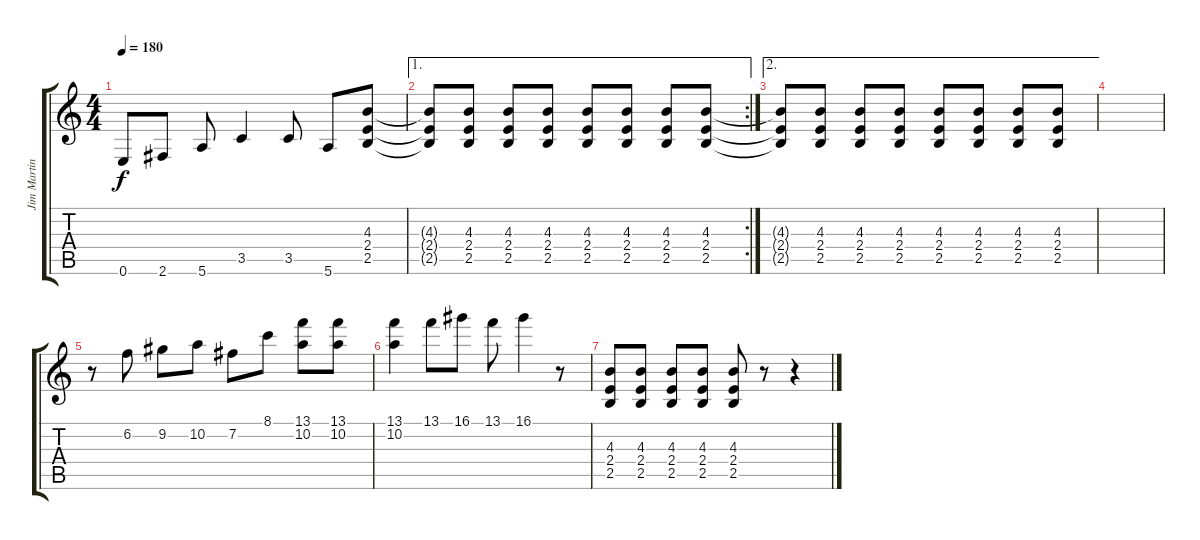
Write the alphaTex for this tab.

\track ("Jim Martin 2" "Jim Martin") {instrument distortionguitar}
\staff {score tabs}
\tuning (E4 B3 G3 D3 A2 E2) {hide}
\ts (4 4)
\tempo 180
\clef g2
\ks c
0.6.8{dy f} 2.6.8 5.6.8 3.5.4 3.5.8 5.6.8 (4.3 2.4 2.5).8 |
\ae 1
\rc 2
(4.3{t} 2.4{t} 2.5{t}).8 (4.3 2.4 2.5).8 (4.3 2.4 2.5).8 (4.3 2.4 2.5).8 (4.3 2.4 2.5).8 (4.3 2.4 2.5).8 (4.3 2.4 2.5).8 (4.3 2.4 2.5).8 |
\ae 2
(4.3{t} 2.4{t} 2.5{t}).8 (4.3 2.4 2.5).8 (4.3 2.4 2.5).8 (4.3 2.4 2.5).8 (4.3 2.4 2.5).8 (4.3 2.4 2.5).8 (4.3 2.4 2.5).8 (4.3 2.4 2.5).8 |
|
r.8 6.2.8 9.2.8 10.2.8 7.2.8 8.1.8 (13.1 10.2).8 (13.1 10.2).8 |
(13.1 10.2).4 13.1.8 16.1.8 13.1.8 16.1.4 r.8 |
(4.3 2.4 2.5).8 (4.3 2.4 2.5).8 (4.3 2.4 2.5).8 (4.3 2.4 2.5).8 (4.3 2.4 2.5).8 r.8 r.4
